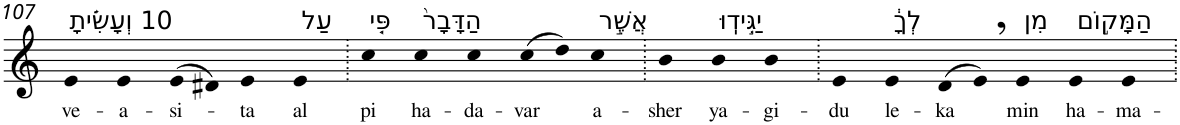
**kern	**text
*part1	*part1
*staff1	*staff1
*I"Piano	*
*I'Pno	*
!!LO:PB:g=z
*clefG2	*
*k[]	*
=107	=107
!LO:TX:a:t=10 וְעָשִׂ֗יתָ	!
!	!LO:LY:b
4e	ve-
!	!LO:LY:b
4e	-a-
!	!LO:LY:b
(>8e	-si-
8d#X)	.
!	!LO:LY:b
4e	-ta
!LO:TX:a:t=עַל	!
!	!LO:LY:b
4e	al
=108.	=108.
!LO:TX:a:t=פִּ֤י	!
!	!LO:LY:b
4cc	pi
!LO:TX:a:t=הַדָּבָר֙	!
!	!LO:LY:b
4cc	ha-
!	!LO:LY:b
4cc	-da-
!	!LO:LY:b
(8cc	-var
8dd)	.
!LO:TX:a:t=אֲשֶׁ֣ר	!
!	!LO:LY:b
4cc	a-
=109.	=109.
!	!LO:LY:b
4b	-sher
!LO:TX:a:t=יַגִּ֣ידֽוּ	!
!	!LO:LY:b
4b	ya-
!	!LO:LY:b
4b	-gi-
=110.	=110.
!	!LO:LY:b
4e	-du
!LO:TX:a:t=לְךָ֔	!
!	!LO:LY:b
4e	le-
!	!LO:LY:b
(>8d	-ka
8e,)	.
!LO:TX:a:t=מִן	!
!	!LO:LY:b
4e	min
!LO:TX:a:t=הַמָּק֣וֹם	!
!	!LO:LY:b
4e	ha-
!	!LO:LY:b
4e	-ma-
=.	=.
*-	*-
